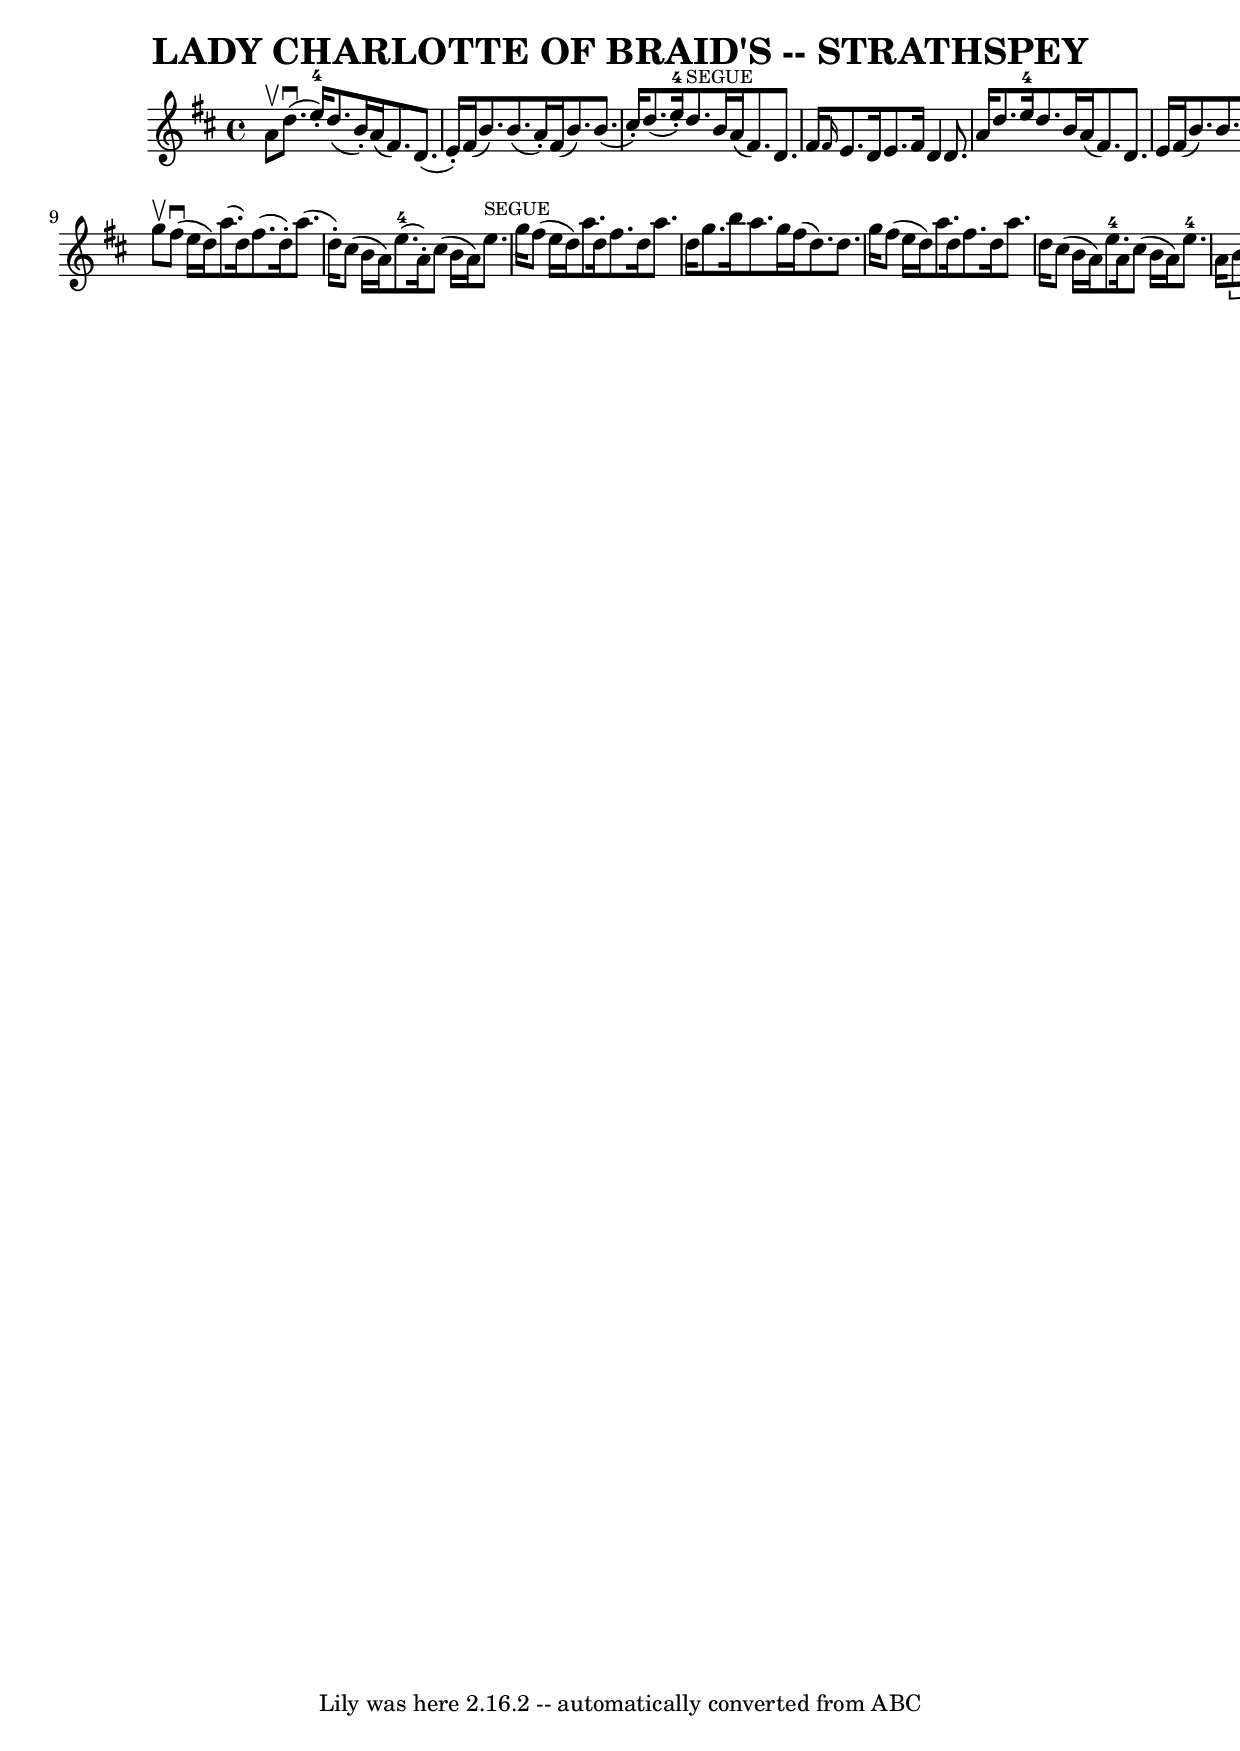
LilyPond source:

\version "2.7.40"
\include "Mammoth.ily"
\header {
	%% book = "Ryan's Mammoth Collection of Fiddle Tunes"
	crossRefNumber = "1"
	footnotes = ""
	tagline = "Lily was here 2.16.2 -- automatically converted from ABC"
	title = "LADY CHARLOTTE OF BRAID'S -- STRATHSPEY"
}
voicedefault =  {


 \override Staff.TimeSignature #'style = #'C
 \time 4/4 % %slurgraces 1
 
\key d \major a'8^\upbow   |
 d''8. (^\downbow e''16-4-. 
-) d''8. (b'16 -.) a'16 (fis'8.) d'8. (e'16 -.)   
|
 fis'16 (b'8.) b'8. (a'16 -.) fis'16 (b'8.)   
b'8. (cis''16 -.)   |
 d''8. (e''16-4-.) d''8. 
^\segue b'16 a'16 (fis'8.) d'8. fis'16    |
 \grace {    
fis'16  } e'8. d'16 e'8. fis'16 d'4 d'8. a'16    |
   
 d''8. e''16-4 d''8. b'16 a'16 (fis'8.) d'8. e'16    
|
 fis'16 (b'8.) b'8. a'16 fis'16 (b'8.) b'8.    
cis''16    |
 d''8. e''16-4 d''8. b'16 a'16 (fis'8.  
-) d'8. fis'16    |
 \grace { fis'16  } e'8. d'16 e'8.    
fis'16 d'4 (d''8)   \bar "|." g''8^\upbow   |
 fis''8 
(^\downbow e''16 d''16) a''8. (d''16) fis''8. (d''16 -.) 
 a''8. (d''16 -.)   |
 cis''8 (b'16 a'16) e''8. 
-4(a'16 -.) cis''8 (b'16 a'16) e''8.^\segue g''16    
|
 fis''8 (e''16 d''16) a''8. d''16 fis''8. d''16 
 a''8. d''16    |
 g''8. b''16 a''8. g''16 fis''16 (
d''8.) d''8. g''16    |
 fis''8 (e''16 d''16)   
a''8. d''16 fis''8. d''16 a''8. d''16    |
 cis''8 (
b'16 a'16) e''8.-4 a'16 cis''8 (b'16 a'16) e''8. 
-4 a'16    |
     \times 2/3 { b'8 cis''8-3 d''8  }   
\times 2/3 { cis''8 d''8-3 e''8  }   \times 2/3 { cis''8 e''8 
-3 fis''8  }   \times 2/3 { e''8-0 fis''8-3 g''8  }   
|
 fis''8. b''16 a''8. g''16 fis''16 (d''8.) d''8   
 \bar "|."   
}

\score{
    <<

	\context Staff="default"
	{
	    \voicedefault 
	}

    >>
	\layout {
	}
	\midi {}
}
